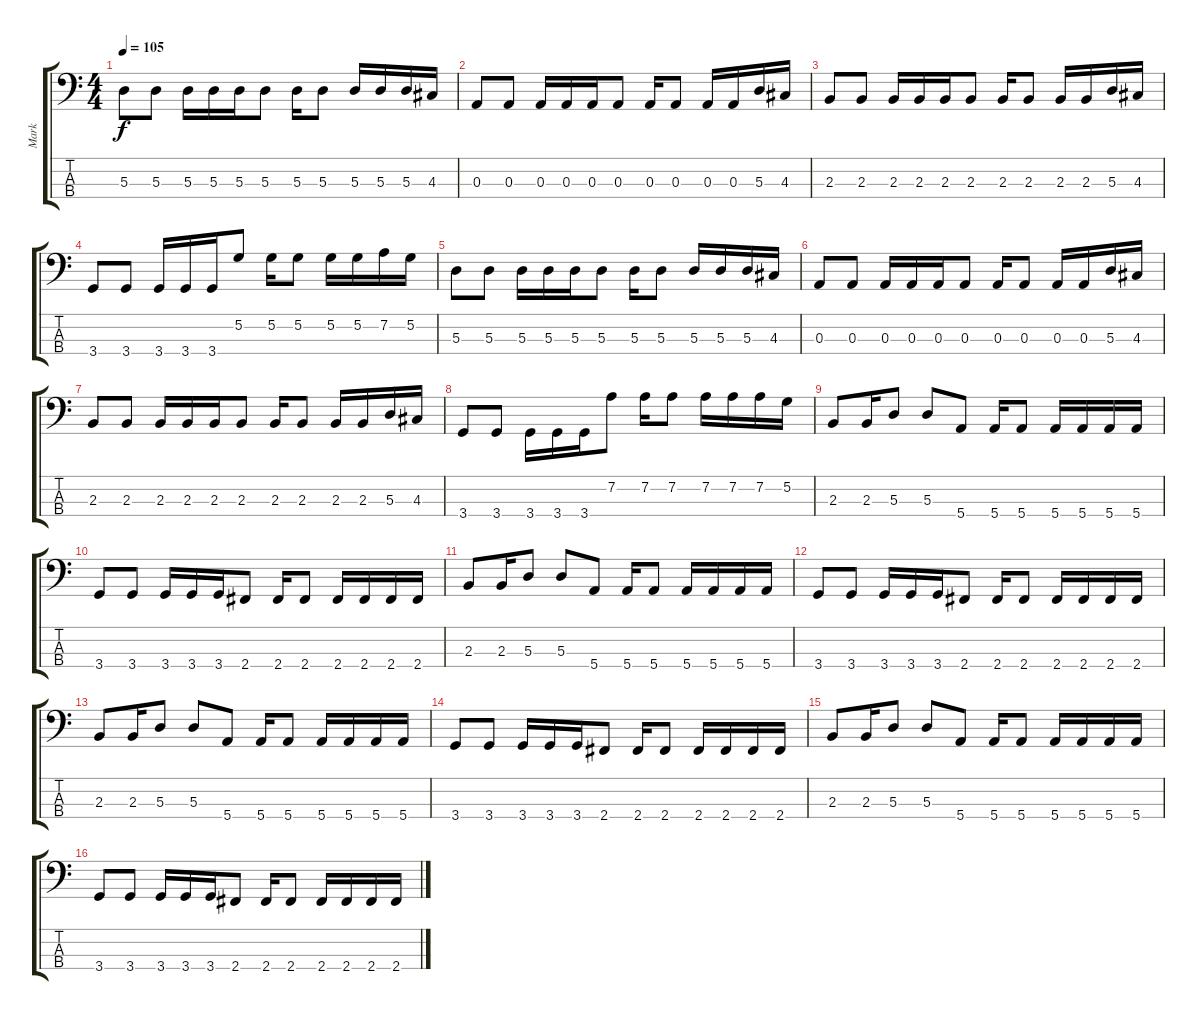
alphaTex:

\track ("Mark" "Mark") {instrument electricbasspick}
\staff {score tabs}
\tuning (G2 D2 A1 E1) {hide}
\ts (4 4)
\tempo 105
\clef f4
\ks c
5.3.8{dy f} 5.3.8 5.3.16 5.3.16 5.3.16 5.3.8 5.3.16 5.3.8 5.3.16 5.3.16 5.3.16 4.3.16 |
0.3.8 0.3.8 0.3.16 0.3.16 0.3.16 0.3.8 0.3.16 0.3.8 0.3.16 0.3.16 5.3.16 4.3.16 |
2.3.8 2.3.8 2.3.16 2.3.16 2.3.16 2.3.8 2.3.16 2.3.8 2.3.16 2.3.16 5.3.16 4.3.16 |
3.4.8 3.4.8 3.4.16 3.4.16 3.4.16 5.2.8 5.2.16 5.2.8 5.2.16 5.2.16 7.2.16 5.2.16 |
5.3.8 5.3.8 5.3.16 5.3.16 5.3.16 5.3.8 5.3.16 5.3.8 5.3.16 5.3.16 5.3.16 4.3.16 |
0.3.8 0.3.8 0.3.16 0.3.16 0.3.16 0.3.8 0.3.16 0.3.8 0.3.16 0.3.16 5.3.16 4.3.16 |
2.3.8 2.3.8 2.3.16 2.3.16 2.3.16 2.3.8 2.3.16 2.3.8 2.3.16 2.3.16 5.3.16 4.3.16 |
3.4.8 3.4.8 3.4.16 3.4.16 3.4.16 7.2.8 7.2.16 7.2.8 7.2.16 7.2.16 7.2.16 5.2.16 |
2.3.8 2.3.16 5.3.8 5.3.8 5.4.8 5.4.16 5.4.8 5.4.16 5.4.16 5.4.16 5.4.16 |
3.4.8 3.4.8 3.4.16 3.4.16 3.4.16 2.4.8 2.4.16 2.4.8 2.4.16 2.4.16 2.4.16 2.4.16 |
2.3.8 2.3.16 5.3.8 5.3.8 5.4.8 5.4.16 5.4.8 5.4.16 5.4.16 5.4.16 5.4.16 |
3.4.8 3.4.8 3.4.16 3.4.16 3.4.16 2.4.8 2.4.16 2.4.8 2.4.16 2.4.16 2.4.16 2.4.16 |
2.3.8 2.3.16 5.3.8 5.3.8 5.4.8 5.4.16 5.4.8 5.4.16 5.4.16 5.4.16 5.4.16 |
3.4.8 3.4.8 3.4.16 3.4.16 3.4.16 2.4.8 2.4.16 2.4.8 2.4.16 2.4.16 2.4.16 2.4.16 |
2.3.8 2.3.16 5.3.8 5.3.8 5.4.8 5.4.16 5.4.8 5.4.16 5.4.16 5.4.16 5.4.16 |
3.4.8 3.4.8 3.4.16 3.4.16 3.4.16 2.4.8 2.4.16 2.4.8 2.4.16 2.4.16 2.4.16 2.4.16
